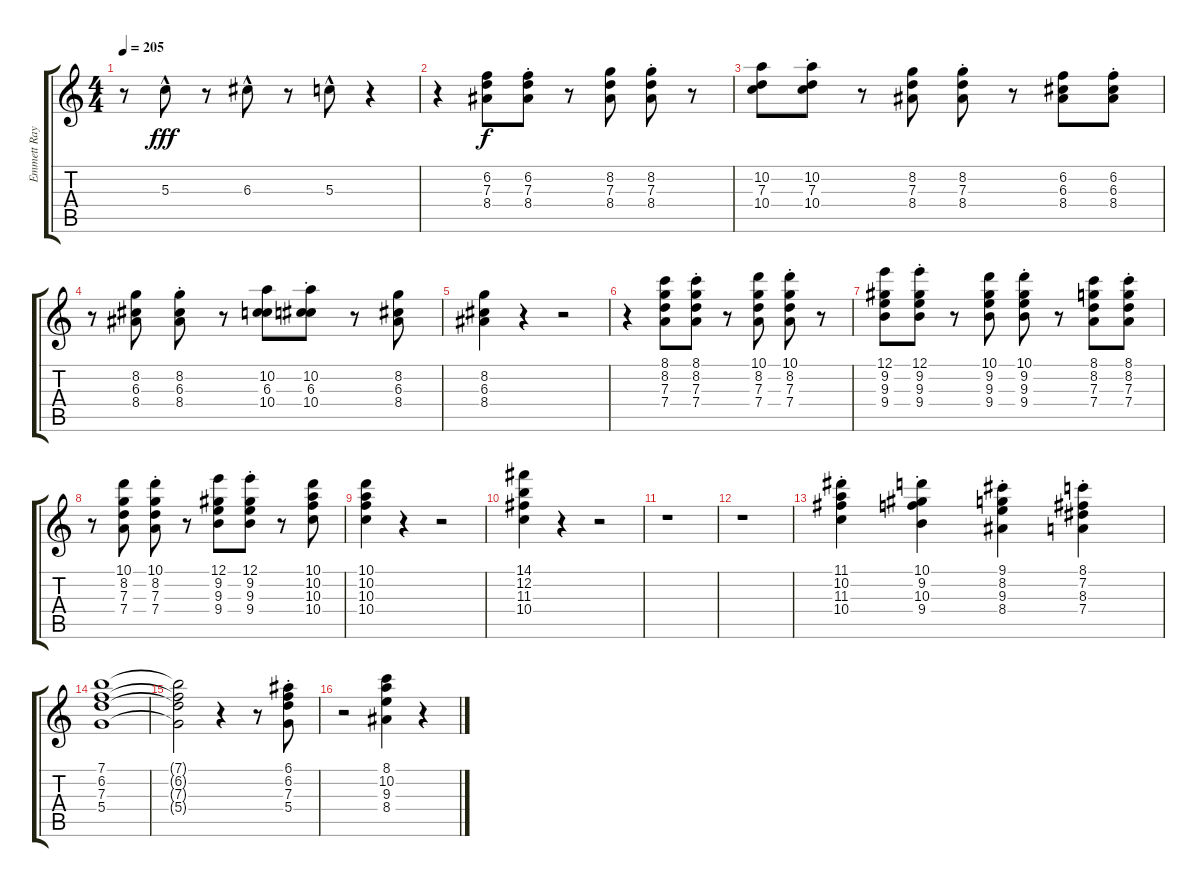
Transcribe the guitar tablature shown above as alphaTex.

\track ("Emmett Ray" "Emmett Ray") {instrument acousticguitarsteel}
\staff {score tabs}
\tuning (E4 B3 G3 D3 A2 E2) {hide}
\ts (4 4)
\tempo 205
\clef g2
\ks c
r.8{dy fff} 5.3{hac}.8 r.8 6.3{hac}.8 r.8 5.3{hac}.8 r.4 |
r.4 (6.2 7.3 8.4).8{dy f} (6.2{st} 7.3{st} 8.4{st}).8 r.8 (8.2 7.3 8.4).8 (8.2{st} 7.3{st} 8.4{st}).8 r.8 |
(10.2 7.3 10.4).8 (10.2{st} 7.3{st} 10.4{st}).8 r.8 (8.2 7.3 8.4).8 (8.2{st} 7.3{st} 8.4{st}).8 r.8 (6.2 6.3 8.4).8 (6.2{st} 6.3{st} 8.4{st}).8 |
r.8 (8.2 6.3 8.4).8 (8.2{st} 6.3{st} 8.4{st}).8 r.8 (10.2 6.3 10.4).8 (10.2{st} 6.3{st} 10.4{st}).8 r.8 (8.2 6.3 8.4).8 |
(8.2 6.3 8.4).4 r.4 r.2 |
r.4 (8.1 8.2 7.3 7.4).8 (8.1{st} 8.2{st} 7.3{st} 7.4{st}).8 r.8 (10.1 8.2 7.3 7.4).8 (10.1{st} 8.2{st} 7.3{st} 7.4{st}).8 r.8 |
(12.1 9.2 9.3 9.4).8 (12.1{st} 9.2{st} 9.3{st} 9.4{st}).8 r.8 (10.1 9.2 9.3 9.4).8 (10.1{st} 9.2{st} 9.3{st} 9.4{st}).8 r.8 (8.1 8.2 7.3 7.4).8 (8.1{st} 8.2{st} 7.3{st} 7.4{st}).8 |
r.8 (10.1 8.2 7.3 7.4).8 (10.1{st} 8.2{st} 7.3{st} 7.4{st}).8 r.8 (12.1 9.2 9.3 9.4).8 (12.1{st} 9.2{st} 9.3{st} 9.4{st}).8 r.8 (10.1 10.2 10.3 10.4).8 |
(10.1 10.2 10.3 10.4).4 r.4 r.2 |
(14.1 12.2 11.3 10.4).4 r.4 r.2 |
r.1 |
r.1 |
(11.1{st} 10.2{st} 11.3{st} 10.4{st}).4 (10.1{st} 9.2{st} 10.3{st} 9.4{st}).4 (9.1{st} 8.2{st} 9.3{st} 8.4{st}).4 (8.1{st} 7.2{st} 8.3{st} 7.4{st}).4 |
(7.1 6.2 7.3 5.4).1 |
(7.1{t} 6.2{t} 7.3{t} 5.4{t}).2 r.4 r.8 (6.1{st} 6.2{st} 7.3{st} 5.4{st}).8 |
r.2 (8.1 10.2 9.3 8.4).4 r.4
